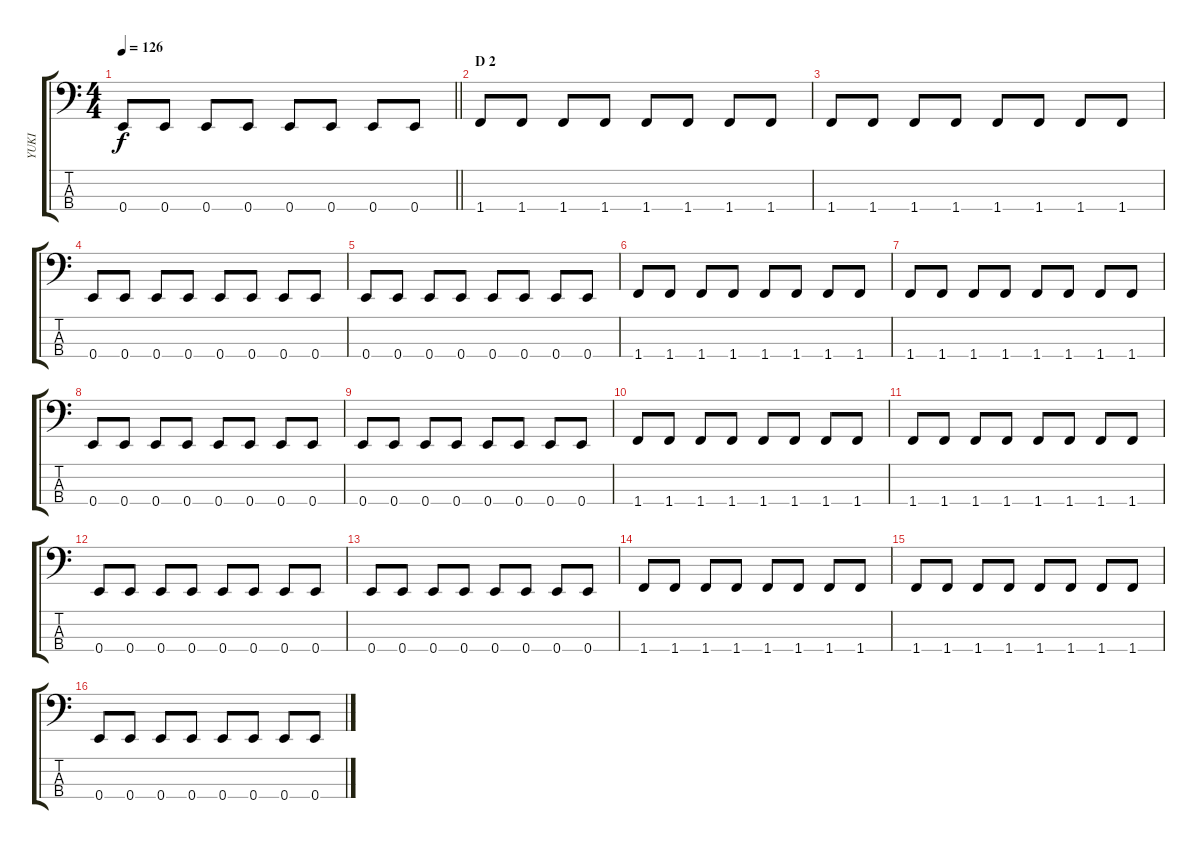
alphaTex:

\track ("YUKI" "YUKI") {instrument electricbasspick}
\staff {score tabs}
\tuning (G2 D2 A1 E1) {hide}
\ts (4 4)
\tempo 126
\clef f4
\barLineRight lightlight
\ks c
0.4.8{dy f} 0.4.8 0.4.8 0.4.8 0.4.8 0.4.8 0.4.8 0.4.8 |
\section ("" "D 2")
1.4.8 1.4.8 1.4.8 1.4.8 1.4.8 1.4.8 1.4.8 1.4.8 |
1.4.8 1.4.8 1.4.8 1.4.8 1.4.8 1.4.8 1.4.8 1.4.8 |
0.4.8 0.4.8 0.4.8 0.4.8 0.4.8 0.4.8 0.4.8 0.4.8 |
0.4.8 0.4.8 0.4.8 0.4.8 0.4.8 0.4.8 0.4.8 0.4.8 |
1.4.8 1.4.8 1.4.8 1.4.8 1.4.8 1.4.8 1.4.8 1.4.8 |
1.4.8 1.4.8 1.4.8 1.4.8 1.4.8 1.4.8 1.4.8 1.4.8 |
0.4.8 0.4.8 0.4.8 0.4.8 0.4.8 0.4.8 0.4.8 0.4.8 |
0.4.8 0.4.8 0.4.8 0.4.8 0.4.8 0.4.8 0.4.8 0.4.8 |
1.4.8 1.4.8 1.4.8 1.4.8 1.4.8 1.4.8 1.4.8 1.4.8 |
1.4.8 1.4.8 1.4.8 1.4.8 1.4.8 1.4.8 1.4.8 1.4.8 |
0.4.8 0.4.8 0.4.8 0.4.8 0.4.8 0.4.8 0.4.8 0.4.8 |
0.4.8 0.4.8 0.4.8 0.4.8 0.4.8 0.4.8 0.4.8 0.4.8 |
1.4.8 1.4.8 1.4.8 1.4.8 1.4.8 1.4.8 1.4.8 1.4.8 |
1.4.8 1.4.8 1.4.8 1.4.8 1.4.8 1.4.8 1.4.8 1.4.8 |
0.4.8 0.4.8 0.4.8 0.4.8 0.4.8 0.4.8 0.4.8 0.4.8
